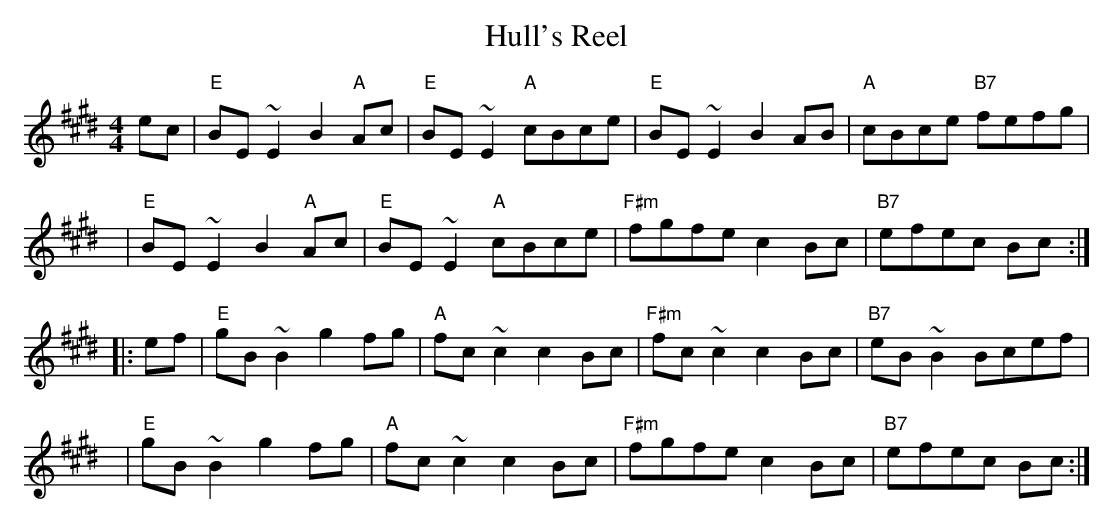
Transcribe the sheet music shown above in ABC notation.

X:1
T: Hull's Reel
M: 4/4
L: 1/8
K: E
   ec | "E"BE~E2 B2"A"Ac | "E"BE~E2 "A"cBce |   "E"BE~E2 B2AB | "A"cBce "B7"fefg |
   y6 | "E"BE~E2 B2"A"Ac | "E"BE~E2 "A"cBce | "F#m"fgfe  c2Bc | "B7"efec    Bc  :|
|: ef | "E"gB~B2    g2fg | "A"fc~c2    c2Bc | "F#m"fc~c2 c2Bc | "B7"eB~B2   Bcef |
   y6 | "E"gB~B2    g2fg | "A"fc~c2    c2Bc | "F#m"fgfe  c2Bc | "B7"efec    Bc  :|
